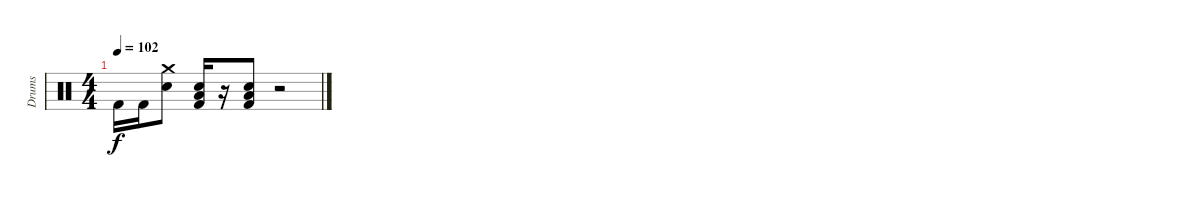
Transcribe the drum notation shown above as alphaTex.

\track ("Drums" "Drums") {instrument percussion}
\staff {score}
\articulation defaults
\ts (4 4)
\tempo 102
\clef neutral
\ks c "Kick (hit) 2".16{dy f} "Kick (hit) 2".16
("Electric Snare (hit)" "Crash medium (hit)").8 ("Kick (hit) 2" "Electric Snare (hit)" "Low Floor Tom (hit)").16 r.16 ("Kick (hit) 2" "Electric Snare (hit)" "Low Floor Tom (hit)").8 r.2
